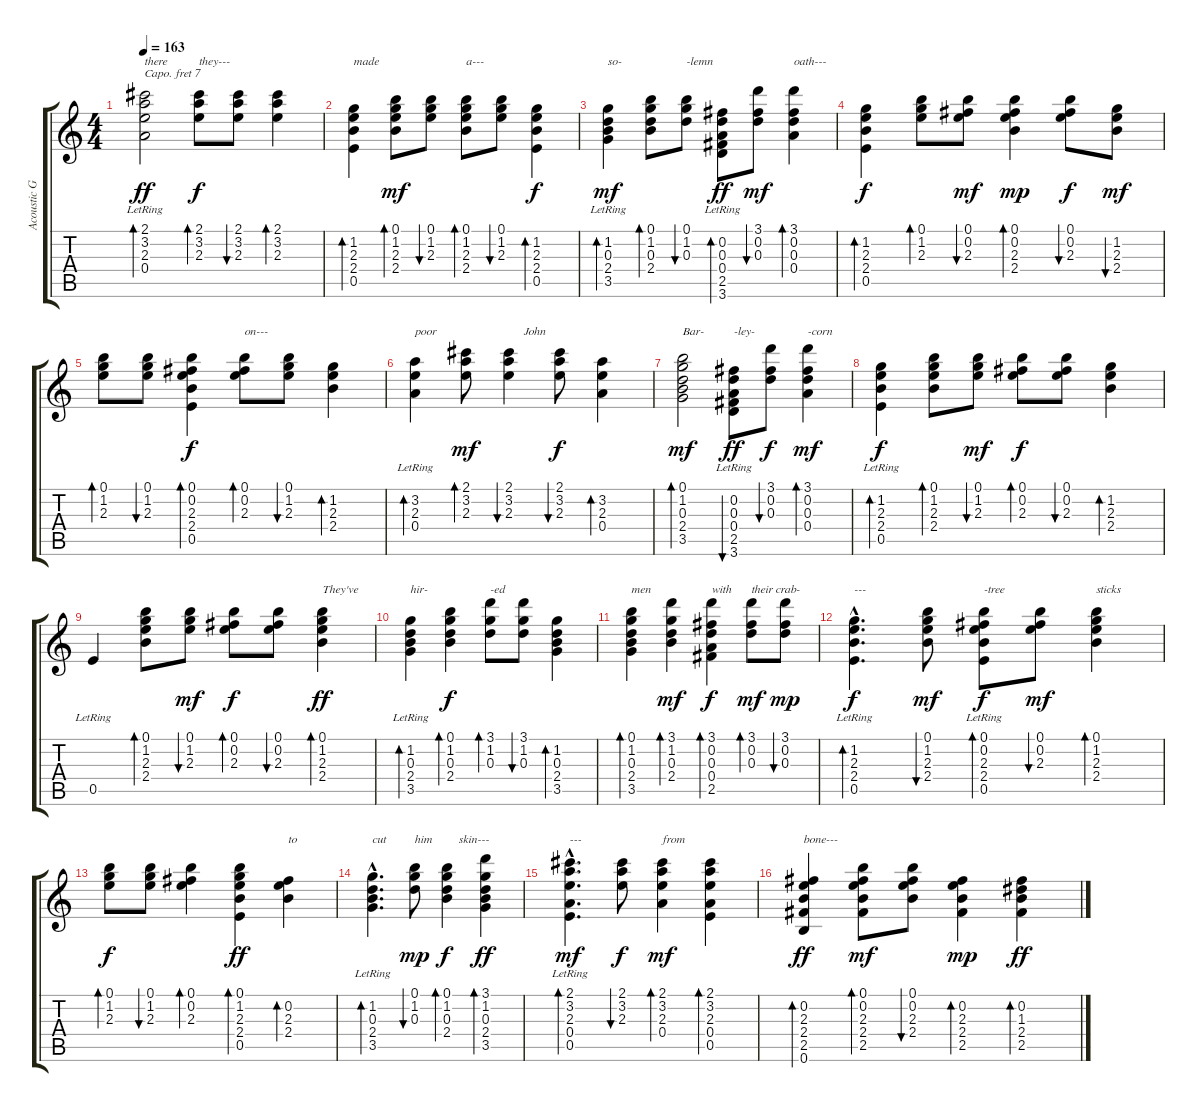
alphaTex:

\track ("Acoustic Guitar" "Acoustic G") {instrument acousticguitarsteel}
\staff {score tabs}
\capo 7
\tuning (E4 B3 G3 D3 A2 E2) {hide}
\ts (4 4)
\tempo 163
\clef g2
\ks c
(2.1 3.2 2.3 0.4{lr}).2{bd 120 txt "there" dy ff} (2.1 3.2 2.3).8{bd 120 txt "they---" dy f} (2.1 3.2 2.3).8{bu 60} (2.1 3.2 2.3).4{bd 120} |
(1.2 2.3 2.4 0.5).4{bd 120 txt "made"} (0.1 1.2 2.3 2.4).8{bd 120 dy mf} (0.1 1.2 2.3).8{bu 60} (0.1 1.2 2.3 2.4).8{bd 60 txt "a---"} (0.1 1.2 2.3).8{bu 60} (1.2 2.3 2.4 0.5).4{bd 120 dy f} |
(1.2 0.3 2.4 3.5{lr}).4{bd 120 txt "so-" dy mf} (0.1 1.2 0.3 2.4).8{bd 120} (0.1 1.2 0.3).8{bu 60 txt "-lemn"} (0.2 0.3 0.4 2.5 3.6{lr}).8{bd 60 dy ff} (3.1 0.2 0.3).8{bu 60 dy mf} (3.1 0.2 0.3 0.4).4{bd 60 txt "oath---"} |
(1.2 2.3 2.4 0.5).4{bd 120 dy f} (0.1 1.2 2.3).8{bd 60} (0.1 0.2 2.3).8{bu 60 dy mf} (0.1 0.2 2.3 2.4).4{bd 120 dy mp} (0.1 0.2 2.3).8{bu 60 dy f} (1.2 2.3 2.4).8{bu 60 dy mf} |
(0.1 1.2 2.3).8{bd 120} (0.1 1.2 2.3).8{bu 120} (0.1 0.2 2.3 2.4 0.5).4{bd 120 dy f} (0.1 0.2 2.3).8{bd 120 txt "on---"} (0.1 1.2 2.3).8{bu 120} (1.2 2.3 2.4).4{bd 120} |
(3.2 2.3 0.4{lr}).4{bd 120 txt "poor"} (2.1 3.2 2.3).8{bd 60 dy mf} (2.1 3.2 2.3).4{bu 60 txt "     John"} (2.1 3.2 2.3).8{bu 60 dy f} (3.2 2.3 0.4).4{bd 120} |
(0.1 1.2 0.3 2.4 3.5).2{bd 120 txt "Bar-" dy mf} (0.2 0.3 0.4 2.5 3.6{lr}).8{bu 60 txt "-ley-" dy ff} (3.1 0.2 0.3).8{bu 60 dy f} (3.1 0.2 0.3 0.4).4{bd 60 txt "-corn" dy mf} |
(1.2 2.3 2.4 0.5{lr}).4{bd 120 dy f} (0.1 1.2 2.3 2.4).8{bd 120} (0.1 1.2 2.3).8{bu 60 dy mf} (0.1 0.2 2.3).8{bd 60 dy f} (0.1 0.2 2.3).8{bu 60} (1.2 2.3 2.4).4{bd 120} |
0.5{lr}.4 (0.1 1.2 2.3 2.4).8{bd 120} (0.1 1.2 2.3).8{bu 60 dy mf} (0.1 0.2 2.3).8{bd 60 dy f} (0.1 0.2 2.3).8{bu 60} (0.1 1.2 2.3 2.4).4{bd 120 txt "They've" dy ff} |
(1.2 0.3 2.4 3.5{lr}).4{bd 120 txt "hir-"} (0.1 1.2 0.3 2.4).4{bd 120 dy f} (3.1 1.2 0.3).8{bd 120 txt "-ed"} (3.1 1.2 0.3).8{bu 60} (1.2 0.3 2.4 3.5).4{bd 120} |
(0.1 1.2 0.3 2.4 3.5).4{bd 120 txt "men"} (3.1 1.2 0.3 2.4).4{bd 60 dy mf} (3.1 0.2 0.3 0.4 2.5).4{bd 120 txt "with" dy f} (3.1 0.2 0.3).8{bd 60 txt "their crab-" dy mf} (3.1 0.2 0.3).8{bu 60 dy mp} |
(1.2{hac} 2.3{hac} 2.4{hac} 0.5{hac lr}).4{d bd 120 txt "---" dy f} (0.1 1.2 2.3 2.4).8{bu 60 dy mf} (0.1 0.2 2.3 2.4 0.5{lr}).8{bd 60 txt "-tree" dy f} (0.1 0.2 2.3).8{bu 120 dy mf} (0.1 1.2 2.3 2.4).4{bd 120 txt "sticks"} |
(0.1 1.2 2.3).8{bd 120 dy f} (0.1 1.2 2.3).8{bu 60} (0.1 0.2 2.3).4{bd 120} (0.1 1.2 2.3 2.4 0.5).4{bd 120 dy ff} (0.2 2.3 2.4).4{bd 120 txt "to"} |
(1.2{hac} 0.3{hac} 2.4{hac} 3.5{hac lr}).4{d bd 120 txt "cut"} (0.1 1.2 0.3).8{bu 120 txt "him" dy mp} (0.1 1.2 0.3 2.4).4{bd 60 txt "    skin---" dy f} (3.1 1.2 0.3 2.4 3.5).4{bd 60 dy ff} |
(2.1{hac} 3.2{hac} 2.3{hac} 0.4{hac} 0.5{hac lr}).4{d bd 120 txt "---" dy mf} (2.1 3.2 2.3).8{bu 60 dy f} (2.1 3.2 2.3 0.4).4{bd 120 txt "from" dy mf} (2.1 3.2 2.3 0.4 0.5).4{bd 120} |
(0.2 2.3 2.4 2.5 0.6).4{bd 120 txt "bone---" dy ff} (0.1 0.2 2.3 2.4 2.5).8{bd 60 dy mf} (0.1 0.2 2.3 2.4).8{bu 60} (0.2 2.3 2.4 2.5).4{bd 120 dy mp} (0.2 1.3 2.4 2.5).4{bd 120 dy ff}
